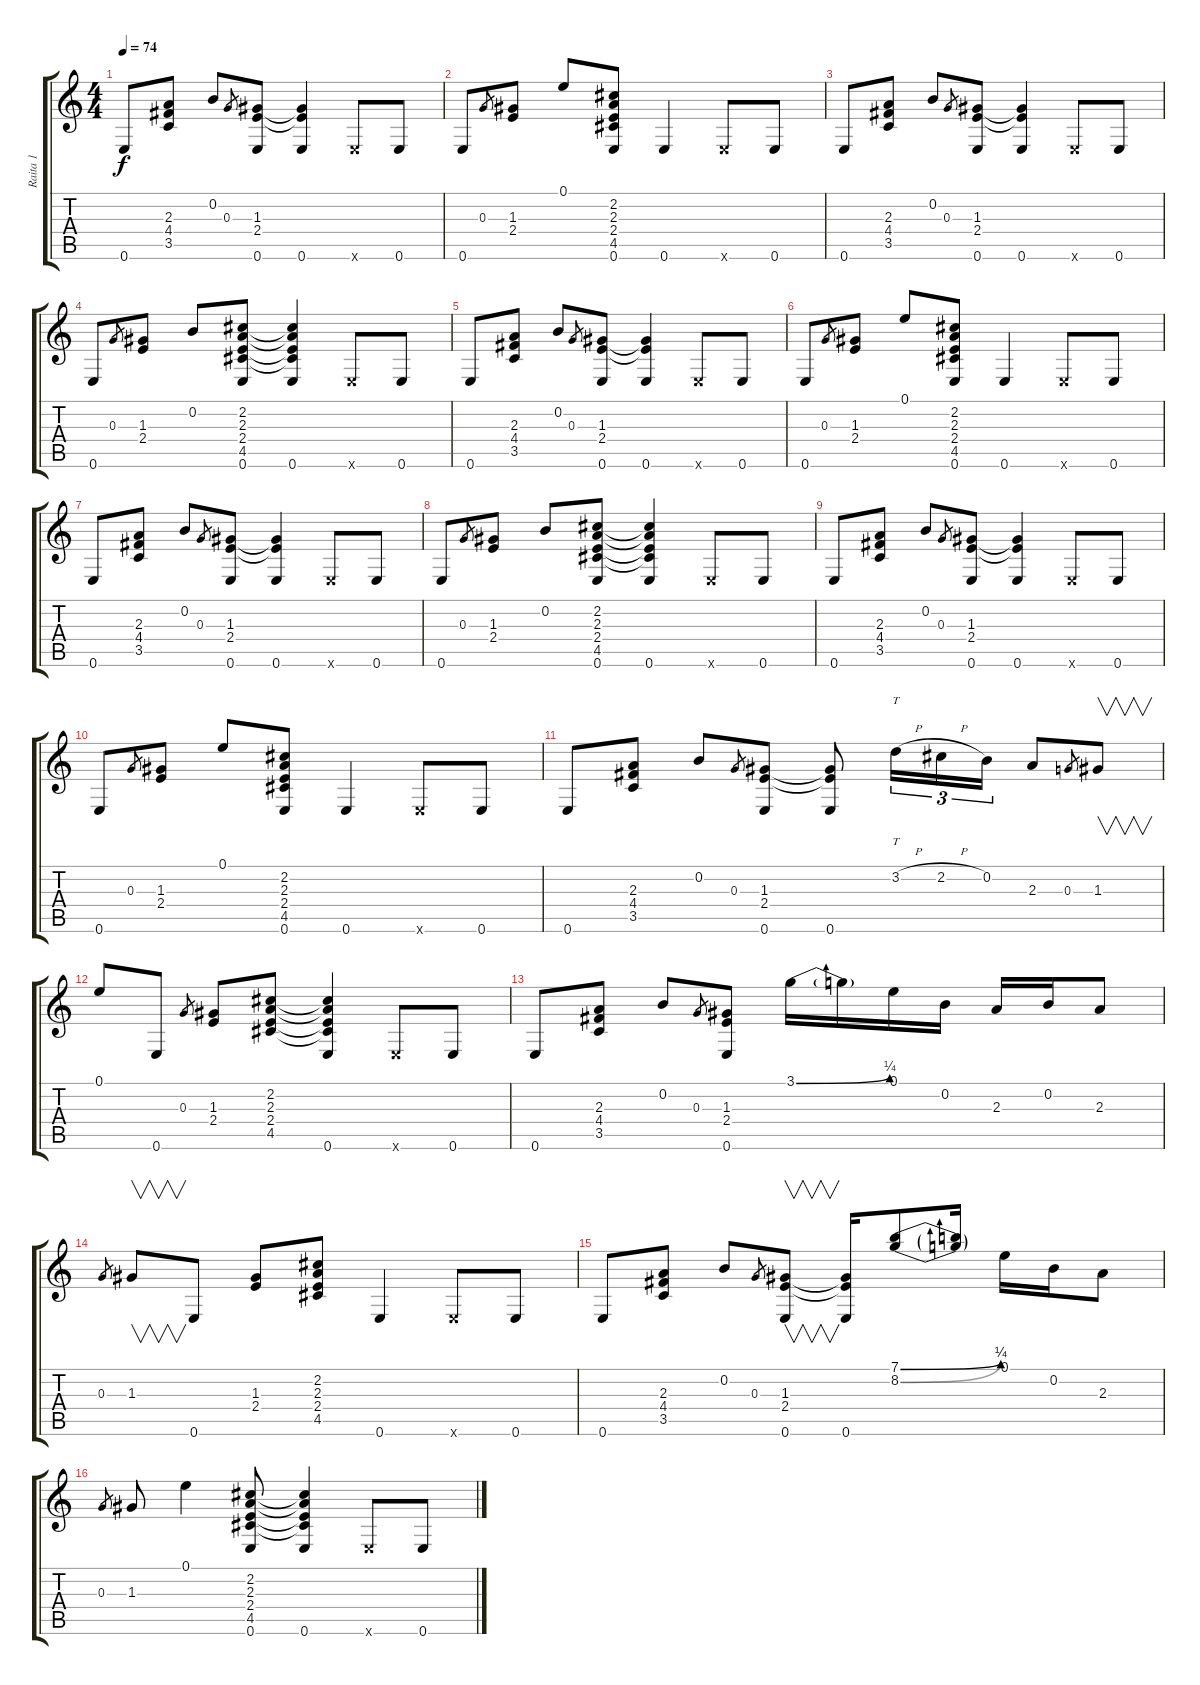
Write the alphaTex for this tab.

\track ("Raita 1" "Raita 1") {instrument acousticguitarnylon}
\staff {score tabs}
\tuning (E4 B3 G3 D3 A2 E2) {hide}
\ts (4 4)
\tempo 74
\clef g2
\ks c
0.6.8{dy f} (2.3 4.4 3.5).8 0.2.8 0.3.8{gr} (1.3 2.4 0.6).8 (1.3{t} 2.4{t} 0.6).4 0.6{x}.8 0.6.8 |
0.6.8 0.3.8{gr} (1.3 2.4).8 0.1.8 (2.2 2.3 2.4 4.5 0.6).8 0.6.4 0.6{x}.8 0.6.8 |
0.6.8 (2.3 4.4 3.5).8 0.2.8 0.3.8{gr} (1.3 2.4 0.6).8 (1.3{t} 2.4{t} 0.6).4 0.6{x}.8 0.6.8 |
0.6.8 0.3.8{gr} (1.3 2.4).8 0.2.8 (2.2 2.3 2.4 4.5 0.6).8 (2.2{t} 2.3{t} 2.4{t} 4.5{t} 0.6).4 0.6{x}.8 0.6.8 |
0.6.8 (2.3 4.4 3.5).8 0.2.8 0.3.8{gr} (1.3 2.4 0.6).8 (1.3{t} 2.4{t} 0.6).4 0.6{x}.8 0.6.8 |
0.6.8 0.3.8{gr} (1.3 2.4).8 0.1.8 (2.2 2.3 2.4 4.5 0.6).8 0.6.4 0.6{x}.8 0.6.8 |
0.6.8 (2.3 4.4 3.5).8 0.2.8 0.3.8{gr} (1.3 2.4 0.6).8 (1.3{t} 2.4{t} 0.6).4 0.6{x}.8 0.6.8 |
0.6.8 0.3.8{gr} (1.3 2.4).8 0.2.8 (2.2 2.3 2.4 4.5 0.6).8 (2.2{t} 2.3{t} 2.4{t} 4.5{t} 0.6).4 0.6{x}.8 0.6.8 |
0.6.8 (2.3 4.4 3.5).8 0.2.8 0.3.8{gr} (1.3 2.4 0.6).8 (1.3{t} 2.4{t} 0.6).4 0.6{x}.8 0.6.8 |
0.6.8 0.3.8{gr} (1.3 2.4).8 0.1.8 (2.2 2.3 2.4 4.5 0.6).8 0.6.4 0.6{x}.8 0.6.8 |
0.6.8 (2.3 4.4 3.5).8 0.2.8 0.3.8{gr} (1.3 2.4 0.6).8 (1.3{t} 2.4{t} 0.6).8 3.2{h}.16{tt tu (3 2)} 2.2{h}.16{tu (3 2)} 0.2.16{tu (3 2)} 2.3.8 0.3.8{gr} 1.3.8{v} |
0.1.8 0.6.8 0.3.8{gr} (1.3 2.4).8 (2.2 2.3 2.4 4.5).8 (2.2{t} 2.3{t} 2.4{t} 4.5{t} 0.6).4 0.6{x}.8 0.6.8 |
0.6.8 (2.3 4.4 3.5).8 0.2.8 0.3.8{gr} (1.3 2.4 0.6).8 3.1{be (bend 0 0 60 1)}.16 3.1{t}.16 0.1.16 0.2.16 2.3.16 0.2.16 2.3.8 |
0.3.8{gr} 1.3.8{v} 0.6.8 (1.3 2.4).8 (2.2 2.3 2.4 4.5).8 0.6.4 0.6{x}.8 0.6.8 |
0.6.8 (2.3 4.4 3.5).8 0.2.8 0.3.8{gr} (1.3 2.4 0.6).8{v} (1.3{t} 2.4{t} 0.6).16 (7.1{be (bend 0 0 60 1)} 8.2{be (bend 0 0 60 1)}).8 (7.1{t} 8.2{t}).16 0.1.16 0.2.16 2.3.8 |
0.3.8{gr} 1.3.8 0.1.4 (2.2 2.3 2.4 4.5 0.6).8 (2.2{t} 2.3{t} 2.4{t} 4.5{t} 0.6).4 0.6{x}.8 0.6.8
